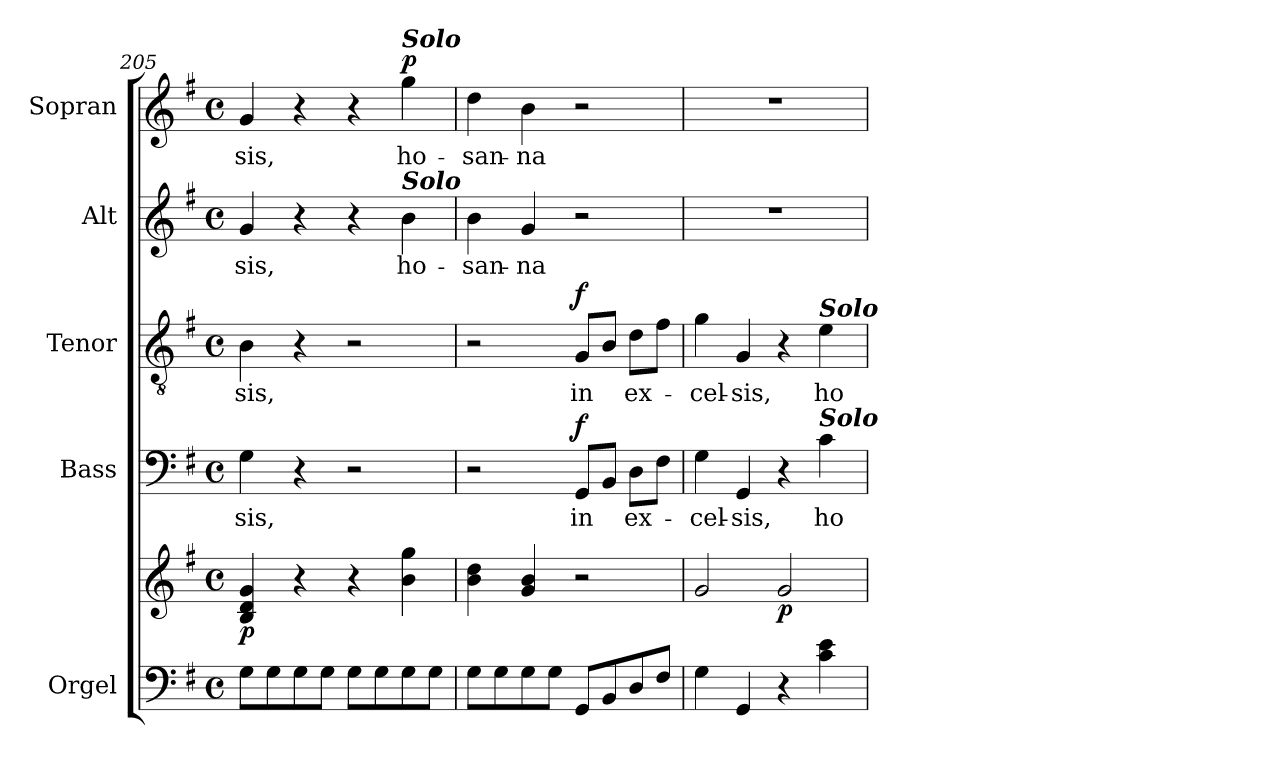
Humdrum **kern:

**kern	**kern	**dynam	**kern	**text	**dynam	**kern	**text	**dynam	**kern	**text	**kern	**text	**dynam
*part5	*part5	*part5	*part4	*part4	*part4	*part3	*part3	*part3	*part2	*part2	*part1	*part1	*part1
*staff6	*staff5	*staff5/6	*staff4	*staff4	*staff4	*staff3	*staff3	*staff3	*staff2	*staff2	*staff1	*staff1	*staff1
*I"Orgel	*	*	*I"Bass	*	*	*I"Tenor	*	*	*I"Alt	*	*I"Sopran	*	*
*I'Org.	*	*	*I'B.	*	*	*I'T.	*	*	*I'A.	*	*I'S.	*	*
*clefF4	*clefG2	*	*clefF4	*	*	*clefGv2	*	*	*clefG2	*	*clefG2	*	*
*k[f#]	*k[f#]	*	*k[f#]	*	*	*k[f#]	*	*	*k[f#]	*	*k[f#]	*	*
*G:	*G:	*	*G:	*	*	*G:	*	*	*G:	*	*G:	*	*
*M4/4	*M4/4	*	*M4/4	*	*	*M4/4	*	*	*M4/4	*	*M4/4	*	*
*met(c)	*met(c)	*	*met(c)	*	*	*met(c)	*	*	*met(c)	*	*met(c)	*	*
=205	=205	=205	=205	=205	=205	=205	=205	=205	=205	=205	=205	=205	=205
!	!	!LO:DY:b	!	!LO:LY:b	!	!	!LO:LY:b	!	!	!LO:LY:b	!	!LO:LY:b	!
8G\L	4B/ 4d/ 4g/	p	4G\	-sis,	.	4B\	-sis,	.	4g/	-sis,	4g/	-sis,	.
8G\	.	.	.	.	.	.	.	.	.	.	.	.	.
8G\	4r	.	4r	.	.	4r	.	.	4r	.	4r	.	.
8G\J	.	.	.	.	.	.	.	.	.	.	.	.	.
8G\L	4r	.	2r	.	.	2r	.	.	4r	.	4r	.	.
8G\	.	.	.	.	.	.	.	.	.	.	.	.	.
!	!	!	!	!	!	!	!	!	!	!	!LO:TX:a:Bi:t=Solo	!	!
!	!	!	!	!	!	!	!	!	!LO:TX:a:Bi:t=Solo	!	!	!	!
!	!	!	!	!	!	!	!	!	!	!LO:LY:b	!	!LO:LY:b	!LO:DY:a
8G\	4b\ 4gg\	.	.	.	.	.	.	.	4b\	ho-	4gg\	ho-	p
8G\J	.	.	.	.	.	.	.	.	.	.	.	.	.
!!LO:LB:g=z
=206	=206	=206	=206	=206	=206	=206	=206	=206	=206	=206	=206	=206	=206
!	!	!	!	!	!	!	!	!	!	!LO:LY:b	!	!LO:LY:b	!
8G\L	4b\ 4dd\	.	2r	.	.	2r	.	.	4b\	-san-	4dd\	-san-	.
8G\	.	.	.	.	.	.	.	.	.	.	.	.	.
!	!	!	!	!	!	!	!	!	!	!LO:LY:b	!	!LO:LY:b	!
8G\	4g/ 4b/	.	.	.	.	.	.	.	4g/	-na	4b\	-na	.
8G\J	.	.	.	.	.	.	.	.	.	.	.	.	.
!	!	!	!	!LO:LY:b	!LO:DY:a	!	!LO:LY:b	!LO:DY:a	!	!	!	!	!
8GG/L	2r	.	8GG/L	in	f	8G/L	in	f	2r	.	2r	.	.
8BB/	.	.	8BB/J	.	.	8B/J	.	.	.	.	.	.	.
!	!	!	!	!LO:LY:b	!	!	!LO:LY:b	!	!	!	!	!	!
8D/	.	.	8D\L	ex-	.	8d\L	ex-	.	.	.	.	.	.
8F#/J	.	.	8F#\J	.	.	8f#\J	.	.	.	.	.	.	.
=207	=207	=207	=207	=207	=207	=207	=207	=207	=207	=207	=207	=207	=207
!	!	!	!	!LO:LY:b	!	!	!LO:LY:b	!	!	!	!	!	!
4G\	2g/	.	4G\	-cel-	.	4g\	-cel-	.	1r	.	1r	.	.
!	!	!	!	!LO:LY:b	!	!	!LO:LY:b	!	!	!	!	!	!
4GG/	.	.	4GG/	-sis,	.	4G/	-sis,	.	.	.	.	.	.
!	!	!LO:DY:b	!	!	!	!	!	!	!	!	!	!	!
4r	2g/	p	4r	.	.	4r	.	.	.	.	.	.	.
!	!	!	!	!	!	!LO:TX:a:Bi:t=Solo	!	!	!	!	!	!	!
!	!	!	!LO:TX:a:Bi:t=Solo	!	!	!	!	!	!	!	!	!	!
!	!	!	!	!LO:LY:b	!	!	!LO:LY:b	!	!	!	!	!	!
4c\ 4e\	.	.	4c\	ho-	.	4e\	ho-	.	.	.	.	.	.
=	=	=	=	=	=	=	=	=	=	=	=	=	=
*-	*-	*-	*-	*-	*-	*-	*-	*-	*-	*-	*-	*-	*-
